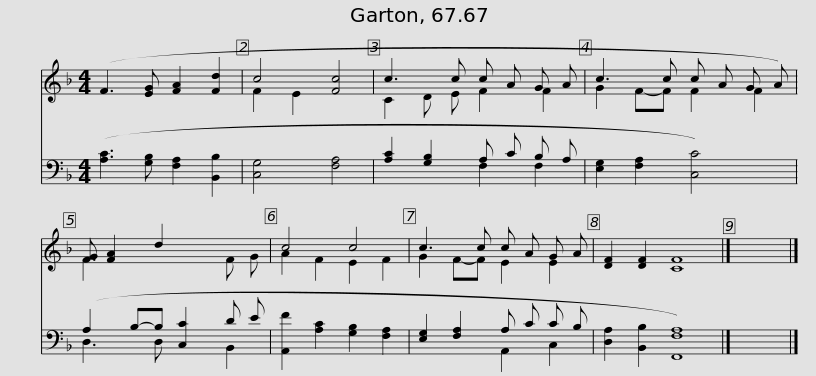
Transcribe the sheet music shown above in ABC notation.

X:1
%%score ( 1 2 ) ( 3 4 )
L:1/8
M:4/4
I:linebreak $
K:F
V:1 treble
V:2 treble
V:3 bass
V:4 bass
V:1
 (F3 [EG] [FA]2 [Fd]2 | c4 [Fc]4 | c3 c c A G A | c3 c c A G A) |$ [FG] [FA]2 d2 x3 | %5
 c4 c4 | c3 c c A G A | [DF]2 [DF]2 [CF]8 |] x8 |] %9
V:2
 x8 | F2 E2 x4 | C2 D E F2 F2 | G2 F-F F2 F2 |$ F3 x3 F G | %5
 A2 F2 E2 F2 | G2 F-F E2 E2 | x12 |] x8 |] %9
V:3
 ([A,C]3 [G,B,] [F,A,]2 [B,,B,]2 | [C,G,]4 [F,A,]4 | [A,C]2 [G,B,]2 A, C B, A, | [E,G,]2 [F,A,]2 [C,C]4) |$ (A,2 B,-B, [C,C]2 D E | %5
 [A,,F]2 [A,C]2 [G,B,]2 [F,A,]2 | [E,G,]2 [F,A,]2 A, C C B, | [D,A,]2 [B,,B,]2 [F,,F,A,]8) |] x8 |] %9
V:4
 x8 | x8 | x4 F,2 F,2 | x8 |$ D,3 D, x2 B,,2 | %5
 x8 | x4 A,,2 C,2 | x12 |] x8 |] %9
